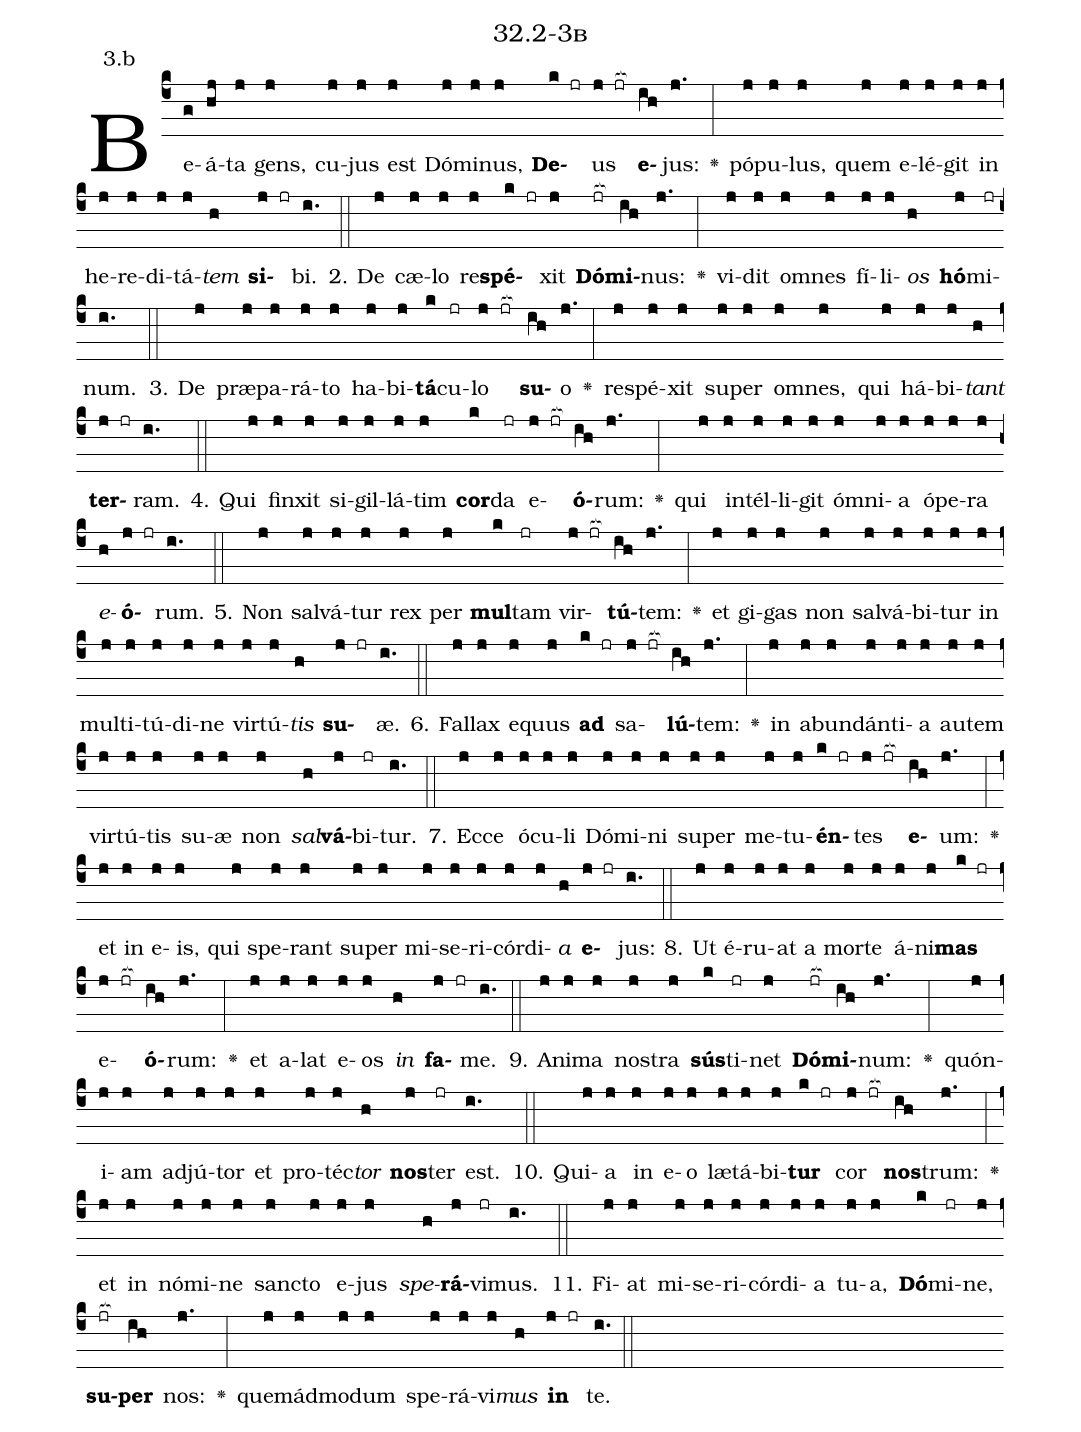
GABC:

name: 32.2-3b;
annotation: 3.b;
%%
(c4)Be(g)á(hj)ta(j) gens,(j) cu(j)jus(j) est(j) Dó(j)mi(j)nus,(j) <b>De</b>(k jr)us(j jr[ocb:1{]) <b>e</b>(ih[ocb:0}])jus:(j.) <v>\greheightstar</v>(:) pó(j)pu(j)lus,(j) quem(j) e(j)lé(j)git(j) in(j) he(j)re(j)di(j)tá(j)<i>tem</i>(h) <b>si</b>(j jr)bi.(i.) (::)
2. De(j) cæ(j)lo(j) re(j)<b>spé</b>(k jr)xit(j) <b>Dó</b>(jr[ocb:1{])<b>mi</b>(ih[ocb:0}])nus:(j.) <v>\greheightstar</v>(:) vi(j)dit(j) om(j)nes(j) fí(j)li(j)<i>os</i>(h) <b>hó</b>(j)mi(jr)num.(i.) (::)
3. De(j) præ(j)pa(j)rá(j)to(j) ha(j)bi(j)<b>tá</b>(k)cu(jr)lo(j jr[ocb:1{]) <b>su</b>(ih[ocb:0}])o(j.) <v>\greheightstar</v>(:) re(j)spé(j)xit(j) su(j)per(j) om(j)nes,(j) qui(j) há(j)bi(j)<i>tant</i>(h) <b>ter</b>(j jr)ram.(i.) (::)
4. Qui(j) fin(j)xit(j) si(j)gil(j)lá(j)tim(j) <b>cor</b>(k)da(jr) e(j jr[ocb:1{])<b>ó</b>(ih[ocb:0}])rum:(j.) <v>\greheightstar</v>(:) qui(j) in(j)tél(j)li(j)git(j) óm(j)ni(j)a(j) ó(j)pe(j)ra(j) <i>e</i>(h)<b>ó</b>(j jr)rum.(i.) (::)
5. Non(j) sal(j)vá(j)tur(j) rex(j) per(j) <b>mul</b>(k)tam(jr) vir(j jr[ocb:1{])<b>tú</b>(ih[ocb:0}])tem:(j.) <v>\greheightstar</v>(:) et(j) gi(j)gas(j) non(j) sal(j)vá(j)bi(j)tur(j) in(j) mul(j)ti(j)tú(j)di(j)ne(j) vir(j)tú(j)<i>tis</i>(h) <b>su</b>(j jr)æ.(i.) (::)
6. Fal(j)lax(j) e(j)quus(j) <b>ad</b>(k jr) sa(j jr[ocb:1{])<b>lú</b>(ih[ocb:0}])tem:(j.) <v>\greheightstar</v>(:) in(j) ab(j)un(j)dán(j)ti(j)a(j) au(j)tem(j) vir(j)tú(j)tis(j) su(j)æ(j) non(j) <i>sal</i>(h)<b>vá</b>(j)bi(jr)tur.(i.) (::)
7. Ec(j)ce(j) ó(j)cu(j)li(j) Dó(j)mi(j)ni(j) su(j)per(j) me(j)tu(j)<b>én</b>(k jr)tes(j jr[ocb:1{]) <b>e</b>(ih[ocb:0}])um:(j.) <v>\greheightstar</v>(:) et(j) in(j) e(j)is,(j) qui(j) spe(j)rant(j) su(j)per(j) mi(j)se(j)ri(j)cór(j)di(j)<i>a</i>(h) <b>e</b>(j jr)jus:(i.) (::)
8. Ut(j) é(j)ru(j)at(j) a(j) mor(j)te(j) á(j)ni(j)<b>mas</b>(k jr) e(j jr[ocb:1{])<b>ó</b>(ih[ocb:0}])rum:(j.) <v>\greheightstar</v>(:) et(j) a(j)lat(j) e(j)os(j) <i>in</i>(h) <b>fa</b>(j jr)me.(i.) (::)
9. A(j)ni(j)ma(j) nos(j)tra(j) <b>sús</b>(k)ti(jr)net(j) <b>Dó</b>(jr[ocb:1{])<b>mi</b>(ih[ocb:0}])num:(j.) <v>\greheightstar</v>(:) quón(j)i(j)am(j) ad(j)jú(j)tor(j) et(j) pro(j)téc(j)<i>tor</i>(h) <b>nos</b>(j)ter(jr) est.(i.) (::)
10. Qui(j)a(j) in(j) e(j)o(j) læ(j)tá(j)bi(j)<b>tur</b>(k jr) cor(j jr[ocb:1{]) <b>nos</b>(ih[ocb:0}])trum:(j.) <v>\greheightstar</v>(:) et(j) in(j) nó(j)mi(j)ne(j) sanc(j)to(j) e(j)jus(j) <i>spe</i>(h)<b>rá</b>(j)vi(jr)mus.(i.) (::)
11. Fi(j)at(j) mi(j)se(j)ri(j)cór(j)di(j)a(j) tu(j)a,(j) <b>Dó</b>(k)mi(jr)ne,(j) <b>su</b>(jr[ocb:1{])<b>per</b>(ih[ocb:0}]) nos:(j.) <v>\greheightstar</v>(:) quem(j)ád(j)mo(j)dum(j) spe(j)rá(j)vi(j)<i>mus</i>(h) <b>in</b>(j jr) te.(i.) (::)
